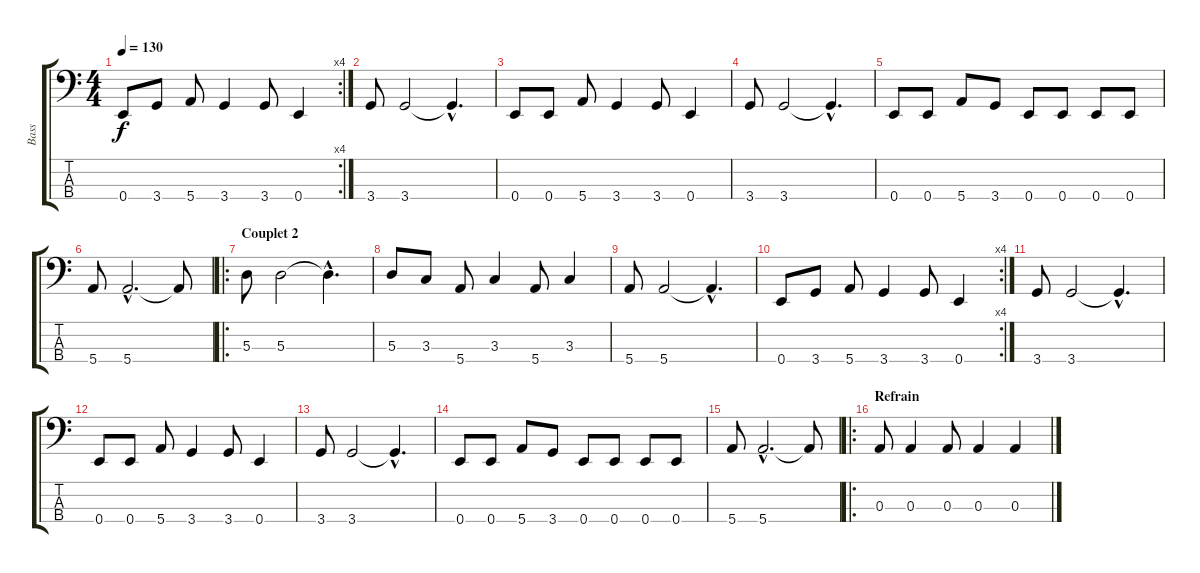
\track ("Bass" "Bass") {instrument electricbasspick}
\staff {score tabs}
\tuning (G2 D2 A1 E1) {hide}
\rc 4
\ts (4 4)
\tempo 130
\clef f4
\ks c
0.4.8{dy f} 3.4.8 5.4.8 3.4.4 3.4.8 0.4.4 |
3.4.8 3.4.2 3.4{hac t}.4{d} |
0.4.8 0.4.8 5.4.8 3.4.4 3.4.8 0.4.4 |
3.4.8 3.4.2 3.4{hac t}.4{d} |
0.4.8 0.4.8 5.4.8 3.4.8 0.4.8 0.4.8 0.4.8 0.4.8 |
5.4.8 5.4{hac}.2{d} 5.4{t}.8 |
\ro
\section ("" "Couplet 2")
5.3.8 5.3.2 5.3{hac t}.4{d} |
5.3.8 3.3.8 5.4.8 3.3.4 5.4.8 3.3.4 |
5.4.8 5.4.2 5.4{hac t}.4{d} |
\rc 4
0.4.8 3.4.8 5.4.8 3.4.4 3.4.8 0.4.4 |
3.4.8 3.4.2 3.4{hac t}.4{d} |
0.4.8 0.4.8 5.4.8 3.4.4 3.4.8 0.4.4 |
3.4.8 3.4.2 3.4{hac t}.4{d} |
0.4.8 0.4.8 5.4.8 3.4.8 0.4.8 0.4.8 0.4.8 0.4.8 |
5.4.8 5.4{hac}.2{d} 5.4{t}.8 |
\ro
\section ("" "Refrain")
0.3.8 0.3.4 0.3.8 0.3.4 0.3.4
